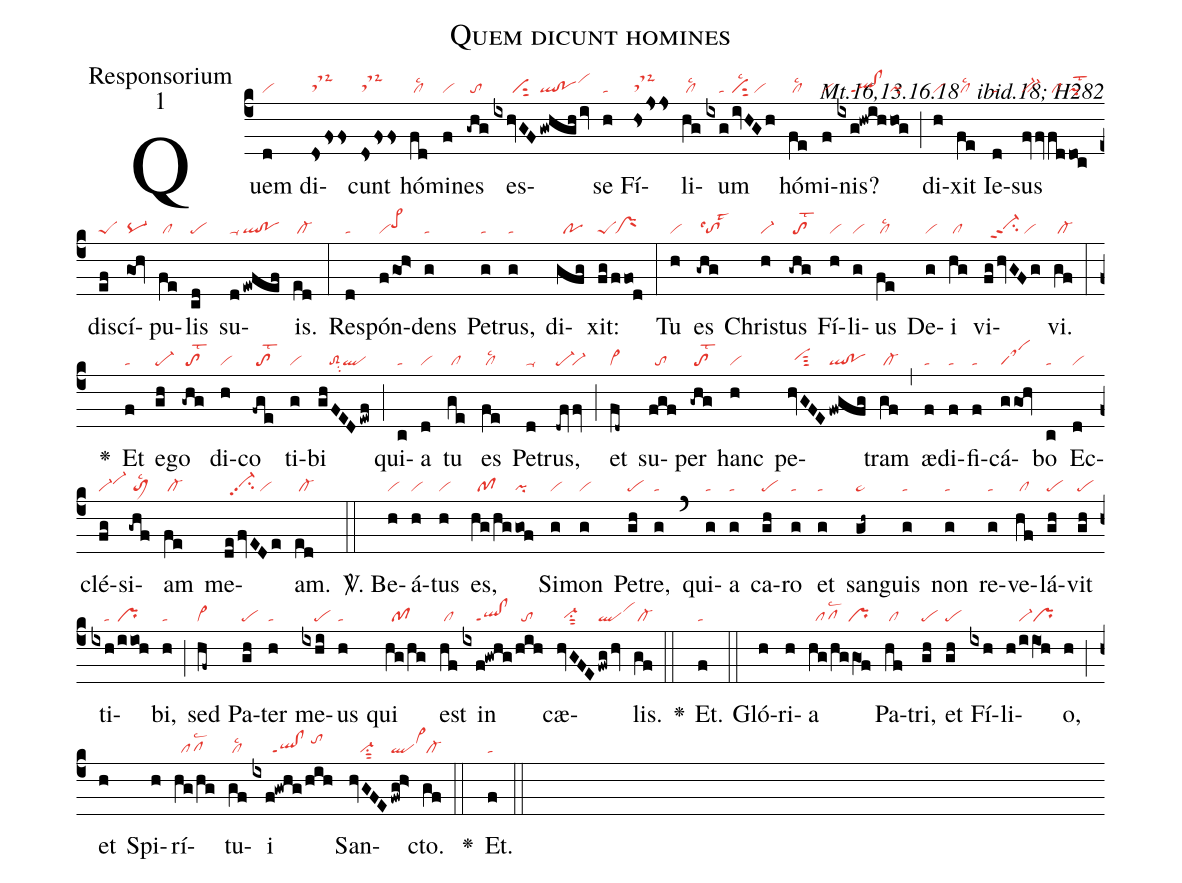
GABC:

name:Quem dicunt homines;
office-part:Responsorium;
mode:1;
commentary:ꝶ Mt.16,13.16.18 ꝟ ibid.18; H282;
nabc-lines:1;
%%
(c4)Quem(d|vi) di(dsfss|tsM-)cunt(dsfss|tsM-) hó(fd|/cllsc2)mi(f|vi)nes(-ghg|/to) es(ixhvGF|//////visut2|gwhgh/iv|ql!povihj)se(h|ta) Fí(hsjss|tsM-)li(hg|/cllsc2)um(ixg|////ta|/ivHGh|visut2lsc2/vi) hó(fe|/cllsc2)mi(f|vi)nis?(ixg!hwih|////ql!clppt1|/ho!g|pi) (;)
di(h|vi)xit(fe|/cllsc2) Ie(d|ta)sus(fvv|bv-|fd|/cl|/do!c|pilst2) di(ef|peS)scí(goh|pq-)pu(fe|/cl)lis(cd|pe) su(d|ta-|!ewfef|ql!po)is.(ed|/cl-) (:)
Re(d|ta)spón(fgoh>|vipe>hi)dens(g|ta) Pe(g|ta)trus,(g|ta) di(gfg|//po)xit:(fg|peS|/ffo!d|/prM) (:)
Tu(h|vi) es(-ghg|/tolsc4lst3) Chri(h|vi-)stus(-ghg|/tolst2) Fí(h|vi)li(g|vi)us(fe|/cllsc2) De(g|vi)i(hg|/cl) vi(fghvGFg|//vi-hhppt2su2/vi)vi.(gf|/cl-) (:)
<v>\greheightstar</v>()
Et(f|ta) e(gh|pe-)go(-ghg|/tolst2) di(h|vi)co(-fge|/tolst2) ti(g|vi)bi(ghFEDewf|///toS2su2ql) (;) qui(c|ta)a(d|vi) tu(ge|/cl) es(fe|/cllsc2) Pe(d|ta-)trus,(-dqf|pe-|fv|vi-) (;) et(fd~|cl~) su(fgf|//to)per(-ghg|/tolst2) hanc(h|vi) pe(hvGFE|//vihhsut3|fwgfg|ql!po)tram(gf|/cl-) (,) æ(f|ta)di(f|ta)fi(f|ta)cá(g/goh|saM)bo(c|ta) Ec(d|vi)clé(fg|vi-vi-hi)si(-ghf|/toM1lsc2)am(fe|/cl-) me(defvEDe|//vi-hhpp2su2/vi)am.(ed|/cl-) (::)

<sp>V/</sp>.
Be(h|vi)á(h|vi)tus(h|vi) es,(hg/hg|//pf|go!f|pi) Si(g|vi)mon(g|vi) Pe(gh|pe)tre,(g|ta) (`) qui(g|ta)a(g|ta) ca(gh|pe)ro(g|ta) et(g|ta) san(gh~|pe~)guis(g|ta) non(g|ta) re(g|ta)ve(hf|/cl)lá(gh|pe)vit(gh|pe) ti(ixh|////ta|/iio!h|pr)bi,(h|ta) (;) sed(hf~|cl~) Pa(gh|pe)ter(h|ta) me(ixhi|////pe)us(h|ta) qui(hg/hg|//pf) est(hf|/cl) in(ixf!gwhg|////ql!clppt1|/hih|//to)
cæ(hvGFE|//vi-hgsu1sut2|fwg/hv|qlvihj)lis.(gf|/cl-) (::)

<v>\greheightstar</v>() Et.(f|ta) (::)

Gló(h)ri(h)a(hg/hg/gO1f|//pflsc2/pr)
Pa(hf|/cl)tri,(gh|pe) et(gh|pe) Fí(ixh)li(h/iiO1h|////vi-pr)o,(h) (;)
et(h) Spi(h)rí(hg/hg|//pflsc2)tu(gf|/cllsc2)i(ixf!gwhg/hih|//////ql!clppt1/tohj)
San(hvGFE|///vi-su1sut2|fwg!h>|qlvi>hj)cto.(gf|/cl-) (::)

<v>\greheightstar</v>() Et.(f|ta) (::)
